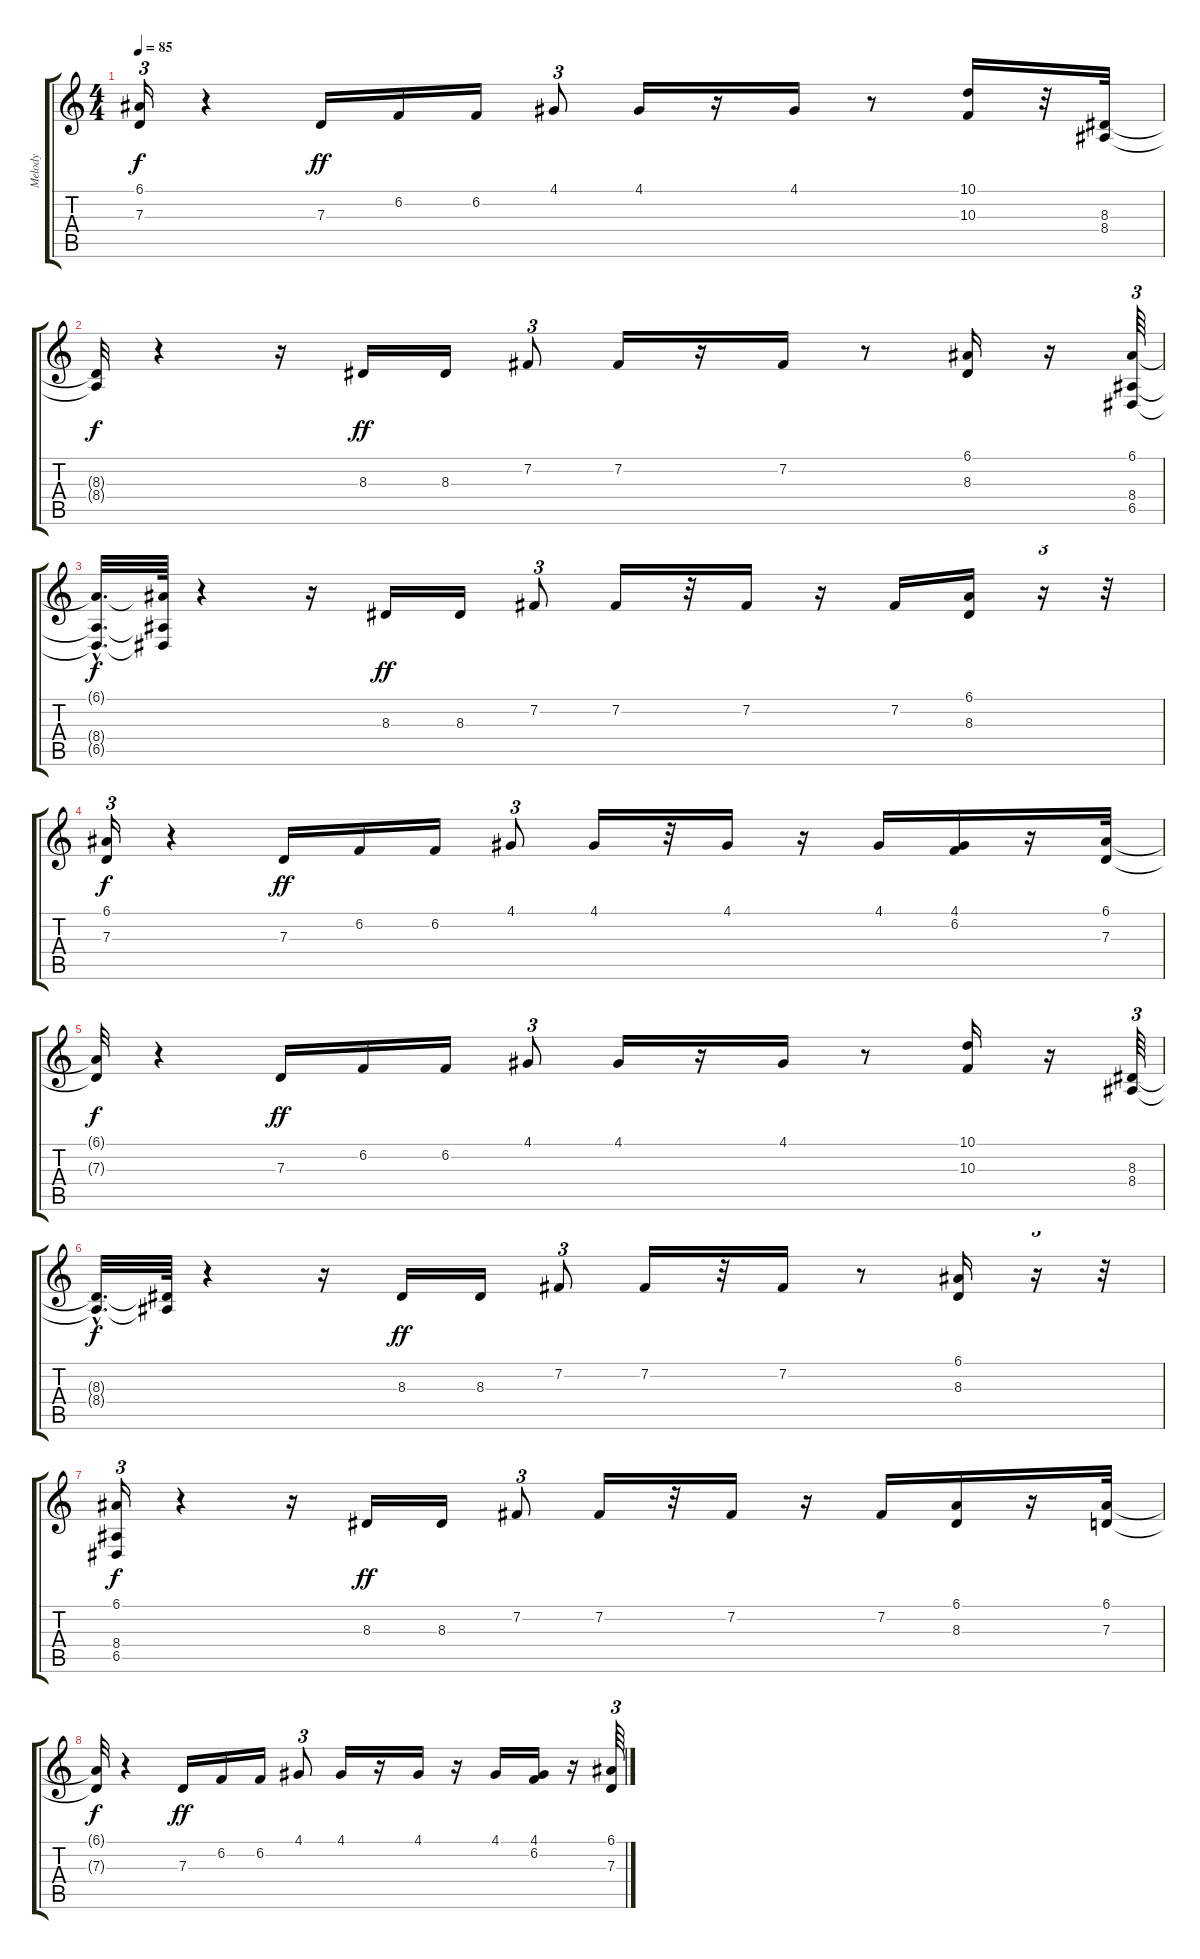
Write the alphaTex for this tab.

\track ("Melody" "Melody") {instrument steeldrums}
\staff {score tabs}
\tuning (E4 B3 G3 D3 A2 E2) {hide}
\ts (4 4)
\tempo 85
\clef g2
\ks c
(6.1 7.3).16{tu (3 2) dy f} r.4 7.3.16{dy ff} 6.2.16 6.2.16 4.1.8{tu (3 2)} 4.1.16 r.16 4.1.16 r.8 (10.1 10.3).16 r.32 (8.3 8.4).32 |
(8.3{t} 8.4{t}).32{dy f} r.4 r.16 8.3.16{dy ff} 8.3.16 7.2.8{tu (3 2)} 7.2.16 r.16 7.2.16 r.8 (6.1 8.3).16 r.16 (6.1 8.4 6.5).64{tu (3 2)} |
(6.1{hac t} 8.4{hac t} 6.5{hac t}).32{d dy f} (6.1{t} 8.4{t} 6.5{t}).64 r.4 r.16 8.3.16{dy ff} 8.3.16 7.2.8{tu (3 2)} 7.2.16 r.32 7.2.16 r.16 7.2.16 (6.1 8.3).16 r.16{tu (3 2)} r.32 |
(6.1 7.3).16{tu (3 2) dy f} r.4 7.3.16{dy ff} 6.2.16 6.2.16 4.1.8{tu (3 2)} 4.1.16 r.32 4.1.16 r.16 4.1.16 (4.1 6.2).16 r.16 (6.1 7.3).32 |
(6.1{t} 7.3{t}).32{dy f} r.4 7.3.16{dy ff} 6.2.16 6.2.16 4.1.8{tu (3 2)} 4.1.16 r.16 4.1.16 r.8 (10.1 10.3).16 r.16 (8.3 8.4).64{tu (3 2)} |
(8.3{hac t} 8.4{hac t}).32{d dy f} (8.3{t} 8.4{t}).64 r.4 r.16 8.3.16{dy ff} 8.3.16 7.2.8{tu (3 2)} 7.2.16 r.32 7.2.16 r.8 (6.1 8.3).16 r.16{tu (3 2)} r.32 |
(6.1 8.4 6.5).16{tu (3 2) dy f} r.4 r.16 8.3.16{dy ff} 8.3.16 7.2.8{tu (3 2)} 7.2.16 r.32 7.2.16 r.16 7.2.16 (6.1 8.3).16 r.16 (6.1 7.3).32 |
(6.1{t} 7.3{t}).32{dy f} r.4 7.3.16{dy ff} 6.2.16 6.2.16 4.1.8{tu (3 2)} 4.1.16 r.16 4.1.16 r.16 4.1.16 (4.1 6.2).16 r.16 (6.1 7.3).64{tu (3 2)}
